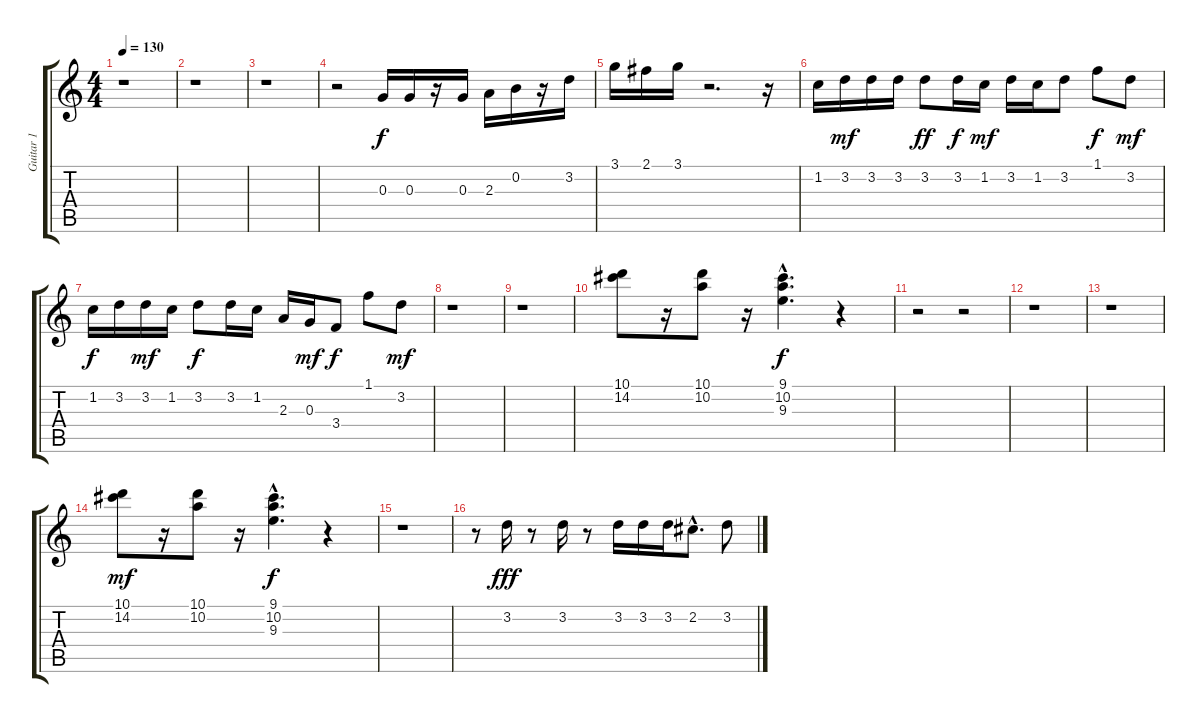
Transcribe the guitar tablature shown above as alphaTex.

\track ("Guitar 1" "Guitar 1") {instrument overdrivenguitar}
\staff {score tabs}
\tuning (E4 B3 G3 D3 A2 E2) {hide}
\ts (4 4)
\tempo 130
\clef g2
\ks c
r.1{dy f} |
r.1 |
r.1 |
r.2 0.3.16 0.3.16 r.16 0.3.16 2.3.16 0.2.16 r.16 3.2.16 |
3.1.16 2.1.16 3.1.16 r.2{d} r.16 |
1.2.16 3.2.16{dy mf} 3.2.16 3.2.16 3.2.8{dy ff} 3.2.16{dy f} 1.2.16{dy mf} 3.2.16 1.2.16 3.2.8 1.1.8{dy f} 3.2.8{dy mf} |
1.2.16{dy f} 3.2.16 3.2.16{dy mf} 1.2.16 3.2.8{dy f} 3.2.16 1.2.16 2.3.16 0.3.16{dy mf} 3.4.8{dy f} 1.1.8 3.2.8{dy mf} |
r.1 |
r.1 |
(10.1 14.2).8 r.16 (10.1 10.2).8 r.16 (9.1{hac} 10.2{hac} 9.3{hac}).4{d dy f} r.4 |
r.2 r.2 |
r.1 |
r.1 |
(10.1 14.2).8{dy mf} r.16 (10.1 10.2).8 r.16 (9.1{hac} 10.2{hac} 9.3{hac}).4{d dy f} r.4 |
r.1 |
r.8 3.2.16{dy fff} r.8 3.2.16 r.8 3.2.16 3.2.16 3.2.16 2.2{hac}.8{d} 3.2.8
